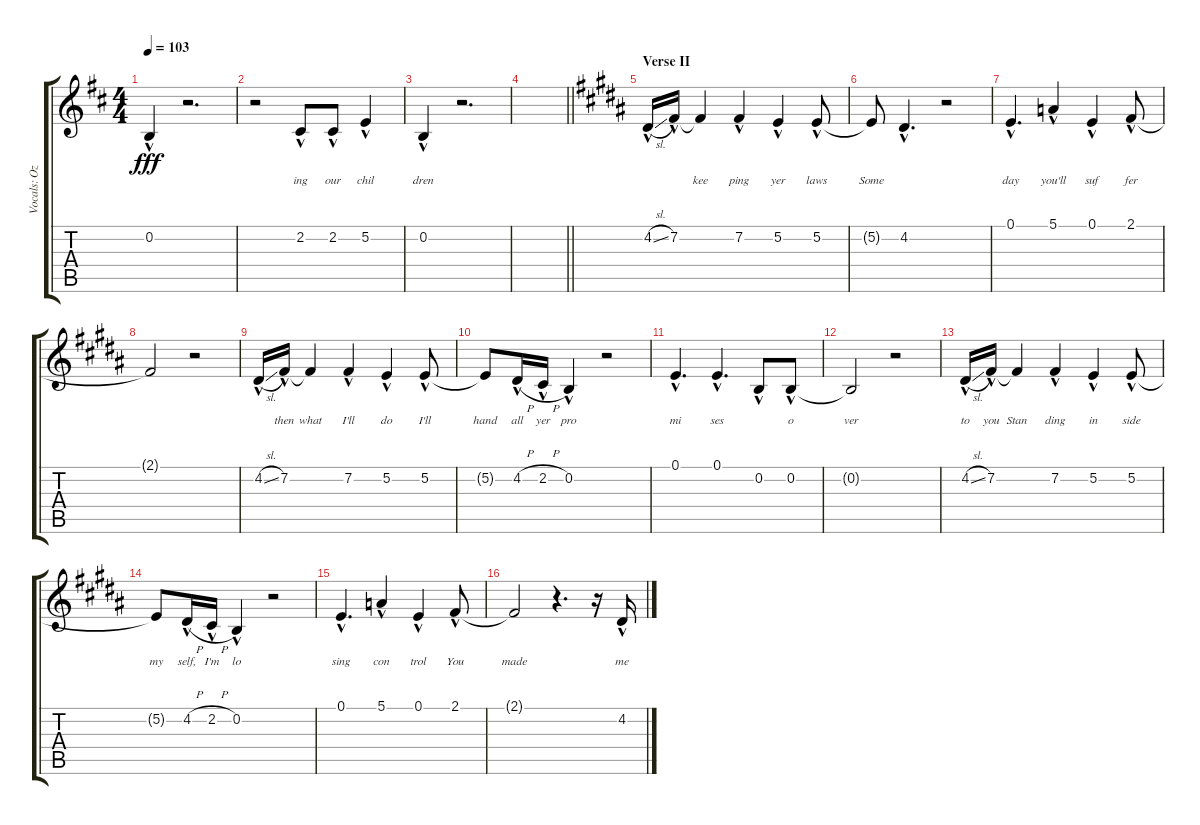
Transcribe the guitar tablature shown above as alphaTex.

\track ("Vocals: Ozzy" "Vocals: Oz") {instrument lead2sawtooth}
\staff {score tabs}
\tuning (E4 B3 G3 D3 A2 E2) {hide}
\ts (4 4)
\tempo 103
\clef g2
\ks d
0.2{hac}.4{lyrics (0 "") lyrics (1 "") lyrics (2 "") lyrics (3 "") lyrics (4 "") dy fff} r.2{d} |
r.2 2.2{hac}.8{lyrics (0 "ing") lyrics (1 "") lyrics (2 "") lyrics (3 "") lyrics (4 "") beam merge} 2.2{hac}.8{lyrics (0 "our") lyrics (1 "") lyrics (2 "") lyrics (3 "") lyrics (4 "")} 5.2{hac}.4{lyrics (0 "chil") lyrics (1 "") lyrics (2 "") lyrics (3 "") lyrics (4 "")} |
0.2{hac}.4{lyrics (0 "dren") lyrics (1 "") lyrics (2 "") lyrics (3 "") lyrics (4 "")} r.2{d} |
\barLineRight lightlight
|
\section ("" "Verse II")
\ks b
4.2{sl hac}.16{lyrics (0 "") lyrics (1 "") lyrics (2 "") lyrics (3 "") lyrics (4 "")} 7.2{hac}.16{lyrics (0 "") lyrics (1 "") lyrics (2 "") lyrics (3 "") lyrics (4 "")} 7.2{t}.4{lyrics (0 "kee") lyrics (1 "") lyrics (2 "") lyrics (3 "") lyrics (4 "")} 7.2{hac}.4{lyrics (0 "ping") lyrics (1 "") lyrics (2 "") lyrics (3 "") lyrics (4 "")} 5.2{hac}.4{lyrics (0 "yer") lyrics (1 "") lyrics (2 "") lyrics (3 "") lyrics (4 "")} 5.2{hac}.8{lyrics (0 "laws") lyrics (1 "") lyrics (2 "") lyrics (3 "") lyrics (4 "")} |
5.2{t}.8{lyrics (0 "Some") lyrics (1 "") lyrics (2 "") lyrics (3 "") lyrics (4 "")} 4.2{hac}.4{d lyrics (0 "") lyrics (1 "") lyrics (2 "") lyrics (3 "") lyrics (4 "")} r.2 |
0.1{hac}.4{d lyrics (0 "day") lyrics (1 "") lyrics (2 "") lyrics (3 "") lyrics (4 "")} 5.1{hac}.4{lyrics (0 "you'll") lyrics (1 "") lyrics (2 "") lyrics (3 "") lyrics (4 "")} 0.1{hac}.4{lyrics (0 "suf") lyrics (1 "") lyrics (2 "") lyrics (3 "") lyrics (4 "")} 2.1{hac}.8{lyrics (0 "fer") lyrics (1 "") lyrics (2 "") lyrics (3 "") lyrics (4 "")} |
2.1{t}.2{lyrics (0 "") lyrics (1 "") lyrics (2 "") lyrics (3 "") lyrics (4 "")} r.2 |
4.2{sl hac}.16{lyrics (0 "") lyrics (1 "") lyrics (2 "") lyrics (3 "") lyrics (4 "")} 7.2{hac}.16{lyrics (0 "then") lyrics (1 "") lyrics (2 "") lyrics (3 "") lyrics (4 "")} 7.2{t}.4{lyrics (0 "what") lyrics (1 "") lyrics (2 "") lyrics (3 "") lyrics (4 "")} 7.2{hac}.4{lyrics (0 "I'll") lyrics (1 "") lyrics (2 "") lyrics (3 "") lyrics (4 "")} 5.2{hac}.4{lyrics (0 "do") lyrics (1 "") lyrics (2 "") lyrics (3 "") lyrics (4 "")} 5.2{hac}.8{lyrics (0 "I'll") lyrics (1 "") lyrics (2 "") lyrics (3 "") lyrics (4 "")} |
5.2{t}.8{lyrics (0 "hand") lyrics (1 "") lyrics (2 "") lyrics (3 "") lyrics (4 "")} 4.2{h hac}.16{lyrics (0 "all") lyrics (1 "") lyrics (2 "") lyrics (3 "") lyrics (4 "")} 2.2{h hac}.16{lyrics (0 "yer") lyrics (1 "") lyrics (2 "") lyrics (3 "") lyrics (4 "")} 0.2{hac}.4{lyrics (0 "pro") lyrics (1 "") lyrics (2 "") lyrics (3 "") lyrics (4 "")} r.2 |
0.1{hac}.4{d lyrics (0 "mi") lyrics (1 "") lyrics (2 "") lyrics (3 "") lyrics (4 "")} 0.1{hac}.4{d lyrics (0 "ses") lyrics (1 "") lyrics (2 "") lyrics (3 "") lyrics (4 "")} 0.2{hac}.8{lyrics (0 "") lyrics (1 "") lyrics (2 "") lyrics (3 "") lyrics (4 "")} 0.2{hac}.8{lyrics (0 "o") lyrics (1 "") lyrics (2 "") lyrics (3 "") lyrics (4 "")} |
0.2{t}.2{lyrics (0 "ver") lyrics (1 "") lyrics (2 "") lyrics (3 "") lyrics (4 "")} r.2 |
4.2{sl hac}.16{lyrics (0 "to") lyrics (1 "") lyrics (2 "") lyrics (3 "") lyrics (4 "")} 7.2{hac}.16{lyrics (0 "you") lyrics (1 "") lyrics (2 "") lyrics (3 "") lyrics (4 "")} 7.2{t}.4{lyrics (0 "Stan") lyrics (1 "") lyrics (2 "") lyrics (3 "") lyrics (4 "")} 7.2{hac}.4{lyrics (0 "ding") lyrics (1 "") lyrics (2 "") lyrics (3 "") lyrics (4 "")} 5.2{hac}.4{lyrics (0 "in") lyrics (1 "") lyrics (2 "") lyrics (3 "") lyrics (4 "")} 5.2{hac}.8{lyrics (0 "side") lyrics (1 "") lyrics (2 "") lyrics (3 "") lyrics (4 "")} |
5.2{t}.8{lyrics (0 "my") lyrics (1 "") lyrics (2 "") lyrics (3 "") lyrics (4 "")} 4.2{h hac}.16{lyrics (0 "self,") lyrics (1 "") lyrics (2 "") lyrics (3 "") lyrics (4 "")} 2.2{h hac}.16{lyrics (0 "I'm") lyrics (1 "") lyrics (2 "") lyrics (3 "") lyrics (4 "")} 0.2{hac}.4{lyrics (0 "lo") lyrics (1 "") lyrics (2 "") lyrics (3 "") lyrics (4 "")} r.2 |
0.1{hac}.4{d lyrics (0 "sing") lyrics (1 "") lyrics (2 "") lyrics (3 "") lyrics (4 "")} 5.1{hac}.4{lyrics (0 "con") lyrics (1 "") lyrics (2 "") lyrics (3 "") lyrics (4 "")} 0.1{hac}.4{lyrics (0 "trol") lyrics (1 "") lyrics (2 "") lyrics (3 "") lyrics (4 "")} 2.1{hac}.8{lyrics (0 "You") lyrics (1 "") lyrics (2 "") lyrics (3 "") lyrics (4 "")} |
2.1{t}.2{lyrics (0 "made") lyrics (1 "") lyrics (2 "") lyrics (3 "") lyrics (4 "")} r.4{d} r.16 4.2{sl hac}.16{lyrics (0 "me") lyrics (1 "") lyrics (2 "") lyrics (3 "") lyrics (4 "")}
